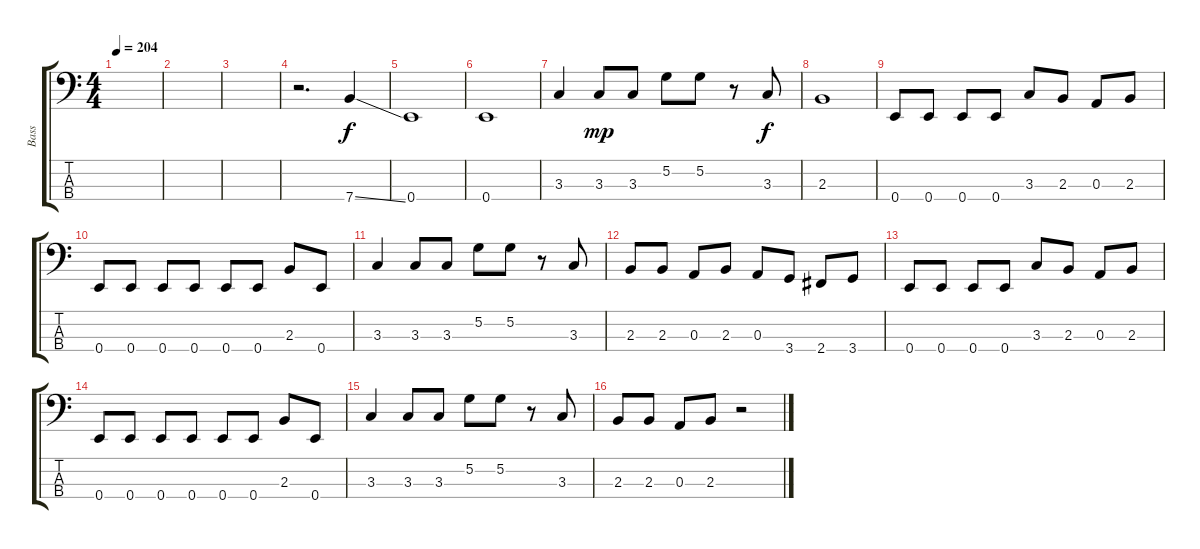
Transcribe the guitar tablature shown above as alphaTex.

\track ("Bass" "Bass") {instrument electricbassfinger}
\staff {score tabs}
\tuning (G2 D2 A1 E1) {hide}
\ts (4 4)
\section ("" "")
\tempo 204
\clef f4
\ks c
|
|
|
r.2{d} 7.4{ss}.4 |
0.4.1 |
0.4.1 |
3.3.4 3.3.8{dy mp} 3.3.8 5.2.8 5.2.8 r.8 3.3.8{dy f} |
2.3.1 |
\section ("" "")
0.4.8 0.4.8 0.4.8 0.4.8 3.3.8 2.3.8 0.3.8 2.3.8 |
0.4.8 0.4.8 0.4.8 0.4.8 0.4.8 0.4.8 2.3.8 0.4.8 |
3.3.4 3.3.8 3.3.8 5.2.8 5.2.8 r.8 3.3.8 |
2.3.8 2.3.8 0.3.8 2.3.8 0.3.8 3.4.8 2.4.8 3.4.8 |
0.4.8 0.4.8 0.4.8 0.4.8 3.3.8 2.3.8 0.3.8 2.3.8 |
0.4.8 0.4.8 0.4.8 0.4.8 0.4.8 0.4.8 2.3.8 0.4.8 |
3.3.4 3.3.8 3.3.8 5.2.8 5.2.8 r.8 3.3.8 |
2.3.8 2.3.8 0.3.8 2.3.8 r.2
